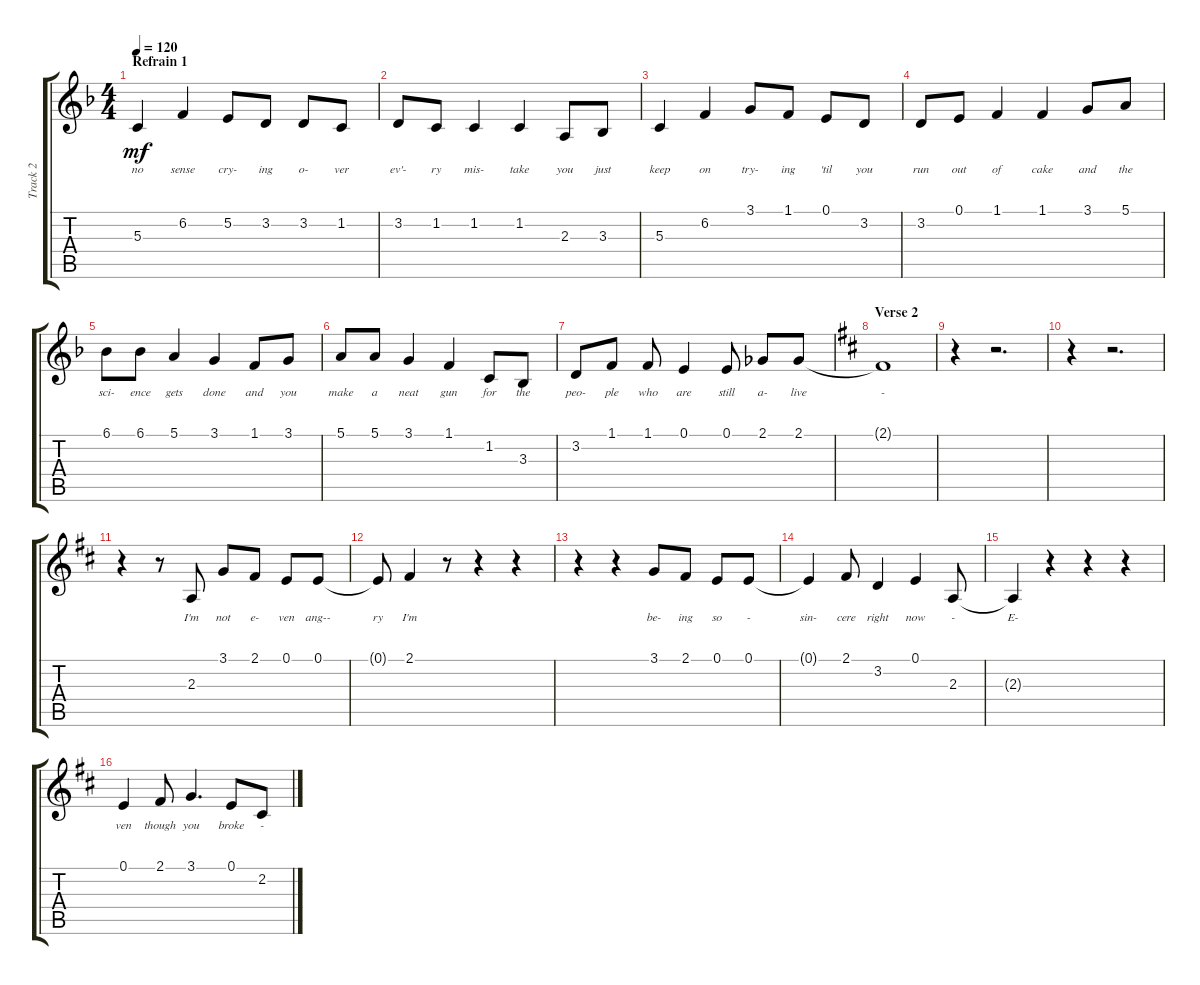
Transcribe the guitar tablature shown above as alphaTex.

\track ("Track 2" "Track 2") {instrument electricpiano1}
\staff {score tabs}
\tuning (E4 B3 G3 D3 A2 E2) {hide}
\ts (4 4)
\section ("" "Refrain 1")
\tempo 120
\clef g2
\ks f
5.3.4{lyrics (0 "no") lyrics (1 "") lyrics (2 "") lyrics (3 "") lyrics (4 "") dy mf} 6.2.4{lyrics (0 "sense") lyrics (1 "") lyrics (2 "") lyrics (3 "") lyrics (4 "")} 5.2.8{lyrics (0 "cry-") lyrics (1 "") lyrics (2 "") lyrics (3 "") lyrics (4 "")} 3.2.8{lyrics (0 "ing") lyrics (1 "") lyrics (2 "") lyrics (3 "") lyrics (4 "")} 3.2.8{lyrics (0 "o-") lyrics (1 "") lyrics (2 "") lyrics (3 "") lyrics (4 "")} 1.2.8{lyrics (0 "ver") lyrics (1 "") lyrics (2 "") lyrics (3 "") lyrics (4 "")} |
3.2.8{lyrics (0 "ev'-") lyrics (1 "") lyrics (2 "") lyrics (3 "") lyrics (4 "")} 1.2.8{lyrics (0 "ry") lyrics (1 "") lyrics (2 "") lyrics (3 "") lyrics (4 "")} 1.2.4{lyrics (0 "mis-") lyrics (1 "") lyrics (2 "") lyrics (3 "") lyrics (4 "")} 1.2.4{lyrics (0 "take") lyrics (1 "") lyrics (2 "") lyrics (3 "") lyrics (4 "")} 2.3.8{lyrics (0 "you") lyrics (1 "") lyrics (2 "") lyrics (3 "") lyrics (4 "")} 3.3.8{lyrics (0 "just") lyrics (1 "") lyrics (2 "") lyrics (3 "") lyrics (4 "")} |
5.3.4{lyrics (0 "keep") lyrics (1 "") lyrics (2 "") lyrics (3 "") lyrics (4 "")} 6.2.4{lyrics (0 "on") lyrics (1 "") lyrics (2 "") lyrics (3 "") lyrics (4 "")} 3.1.8{lyrics (0 "try-") lyrics (1 "") lyrics (2 "") lyrics (3 "") lyrics (4 "")} 1.1.8{lyrics (0 "ing") lyrics (1 "") lyrics (2 "") lyrics (3 "") lyrics (4 "")} 0.1.8{lyrics (0 "'til") lyrics (1 "") lyrics (2 "") lyrics (3 "") lyrics (4 "")} 3.2.8{lyrics (0 "you") lyrics (1 "") lyrics (2 "") lyrics (3 "") lyrics (4 "")} |
3.2.8{lyrics (0 "run") lyrics (1 "") lyrics (2 "") lyrics (3 "") lyrics (4 "")} 0.1.8{lyrics (0 "out") lyrics (1 "") lyrics (2 "") lyrics (3 "") lyrics (4 "")} 1.1.4{lyrics (0 "of") lyrics (1 "") lyrics (2 "") lyrics (3 "") lyrics (4 "")} 1.1.4{lyrics (0 "cake") lyrics (1 "") lyrics (2 "") lyrics (3 "") lyrics (4 "")} 3.1.8{lyrics (0 "and") lyrics (1 "") lyrics (2 "") lyrics (3 "") lyrics (4 "")} 5.1.8{lyrics (0 "the") lyrics (1 "") lyrics (2 "") lyrics (3 "") lyrics (4 "")} |
6.1.8{lyrics (0 "sci-") lyrics (1 "") lyrics (2 "") lyrics (3 "") lyrics (4 "")} 6.1.8{lyrics (0 "ence") lyrics (1 "") lyrics (2 "") lyrics (3 "") lyrics (4 "")} 5.1.4{lyrics (0 "gets") lyrics (1 "") lyrics (2 "") lyrics (3 "") lyrics (4 "")} 3.1.4{lyrics (0 "done") lyrics (1 "") lyrics (2 "") lyrics (3 "") lyrics (4 "")} 1.1.8{lyrics (0 "and") lyrics (1 "") lyrics (2 "") lyrics (3 "") lyrics (4 "")} 3.1.8{lyrics (0 "you") lyrics (1 "") lyrics (2 "") lyrics (3 "") lyrics (4 "")} |
5.1.8{lyrics (0 "make") lyrics (1 "") lyrics (2 "") lyrics (3 "") lyrics (4 "")} 5.1.8{lyrics (0 "a") lyrics (1 "") lyrics (2 "") lyrics (3 "") lyrics (4 "")} 3.1.4{lyrics (0 "neat") lyrics (1 "") lyrics (2 "") lyrics (3 "") lyrics (4 "")} 1.1.4{lyrics (0 "gun") lyrics (1 "") lyrics (2 "") lyrics (3 "") lyrics (4 "")} 1.2.8{lyrics (0 "for") lyrics (1 "") lyrics (2 "") lyrics (3 "") lyrics (4 "")} 3.3.8{lyrics (0 "the") lyrics (1 "") lyrics (2 "") lyrics (3 "") lyrics (4 "")} |
3.2.8{lyrics (0 "peo-") lyrics (1 "") lyrics (2 "") lyrics (3 "") lyrics (4 "")} 1.1.8{lyrics (0 "ple") lyrics (1 "") lyrics (2 "") lyrics (3 "") lyrics (4 "")} 1.1.8{lyrics (0 "who") lyrics (1 "") lyrics (2 "") lyrics (3 "") lyrics (4 "")} 0.1.4{lyrics (0 "are") lyrics (1 "") lyrics (2 "") lyrics (3 "") lyrics (4 "")} 0.1.8{lyrics (0 "still") lyrics (1 "") lyrics (2 "") lyrics (3 "") lyrics (4 "")} 2.1.8{lyrics (0 "a-") lyrics (1 "") lyrics (2 "") lyrics (3 "") lyrics (4 "")} 2.1.8{lyrics (0 "live") lyrics (1 "") lyrics (2 "") lyrics (3 "") lyrics (4 "")} |
\section ("" "Verse 2")
\ks d
2.1{t}.1{lyrics (0 "-") lyrics (1 "") lyrics (2 "") lyrics (3 "") lyrics (4 "")} |
r.4 r.2{d} |
r.4 r.2{d} |
r.4 r.8 2.3.8{lyrics (0 "I'm") lyrics (1 "") lyrics (2 "") lyrics (3 "") lyrics (4 "")} 3.1.8{lyrics (0 "not") lyrics (1 "") lyrics (2 "") lyrics (3 "") lyrics (4 "")} 2.1.8{lyrics (0 "e-") lyrics (1 "") lyrics (2 "") lyrics (3 "") lyrics (4 "")} 0.1.8{lyrics (0 "ven") lyrics (1 "") lyrics (2 "") lyrics (3 "") lyrics (4 "")} 0.1.8{lyrics (0 "ang--") lyrics (1 "") lyrics (2 "") lyrics (3 "") lyrics (4 "")} |
0.1{t}.8{lyrics (0 "ry") lyrics (1 "") lyrics (2 "") lyrics (3 "") lyrics (4 "")} 2.1.4{lyrics (0 "I'm") lyrics (1 "") lyrics (2 "") lyrics (3 "") lyrics (4 "")} r.8 r.4 r.4 |
r.4 r.4 3.1.8{lyrics (0 "be-") lyrics (1 "") lyrics (2 "") lyrics (3 "") lyrics (4 "")} 2.1.8{lyrics (0 "ing") lyrics (1 "") lyrics (2 "") lyrics (3 "") lyrics (4 "")} 0.1.8{lyrics (0 "so") lyrics (1 "") lyrics (2 "") lyrics (3 "") lyrics (4 "")} 0.1.8{lyrics (0 "-") lyrics (1 "") lyrics (2 "") lyrics (3 "") lyrics (4 "")} |
0.1{t}.4{lyrics (0 "sin-") lyrics (1 "") lyrics (2 "") lyrics (3 "") lyrics (4 "")} 2.1.8{lyrics (0 "cere") lyrics (1 "") lyrics (2 "") lyrics (3 "") lyrics (4 "")} 3.2.4{lyrics (0 "right") lyrics (1 "") lyrics (2 "") lyrics (3 "") lyrics (4 "")} 0.1.4{lyrics (0 "now") lyrics (1 "") lyrics (2 "") lyrics (3 "") lyrics (4 "")} 2.3.8{lyrics (0 "-") lyrics (1 "") lyrics (2 "") lyrics (3 "") lyrics (4 "")} |
2.3{t}.4{lyrics (0 "E-") lyrics (1 "") lyrics (2 "") lyrics (3 "") lyrics (4 "")} r.4 r.4 r.4 |
0.1.4{lyrics (0 "ven") lyrics (1 "") lyrics (2 "") lyrics (3 "") lyrics (4 "")} 2.1.8{lyrics (0 "though") lyrics (1 "") lyrics (2 "") lyrics (3 "") lyrics (4 "")} 3.1.4{d lyrics (0 "you") lyrics (1 "") lyrics (2 "") lyrics (3 "") lyrics (4 "")} 0.1.8{lyrics (0 "broke") lyrics (1 "") lyrics (2 "") lyrics (3 "") lyrics (4 "")} 2.2.8{lyrics (0 "-") lyrics (1 "") lyrics (2 "") lyrics (3 "") lyrics (4 "")}
